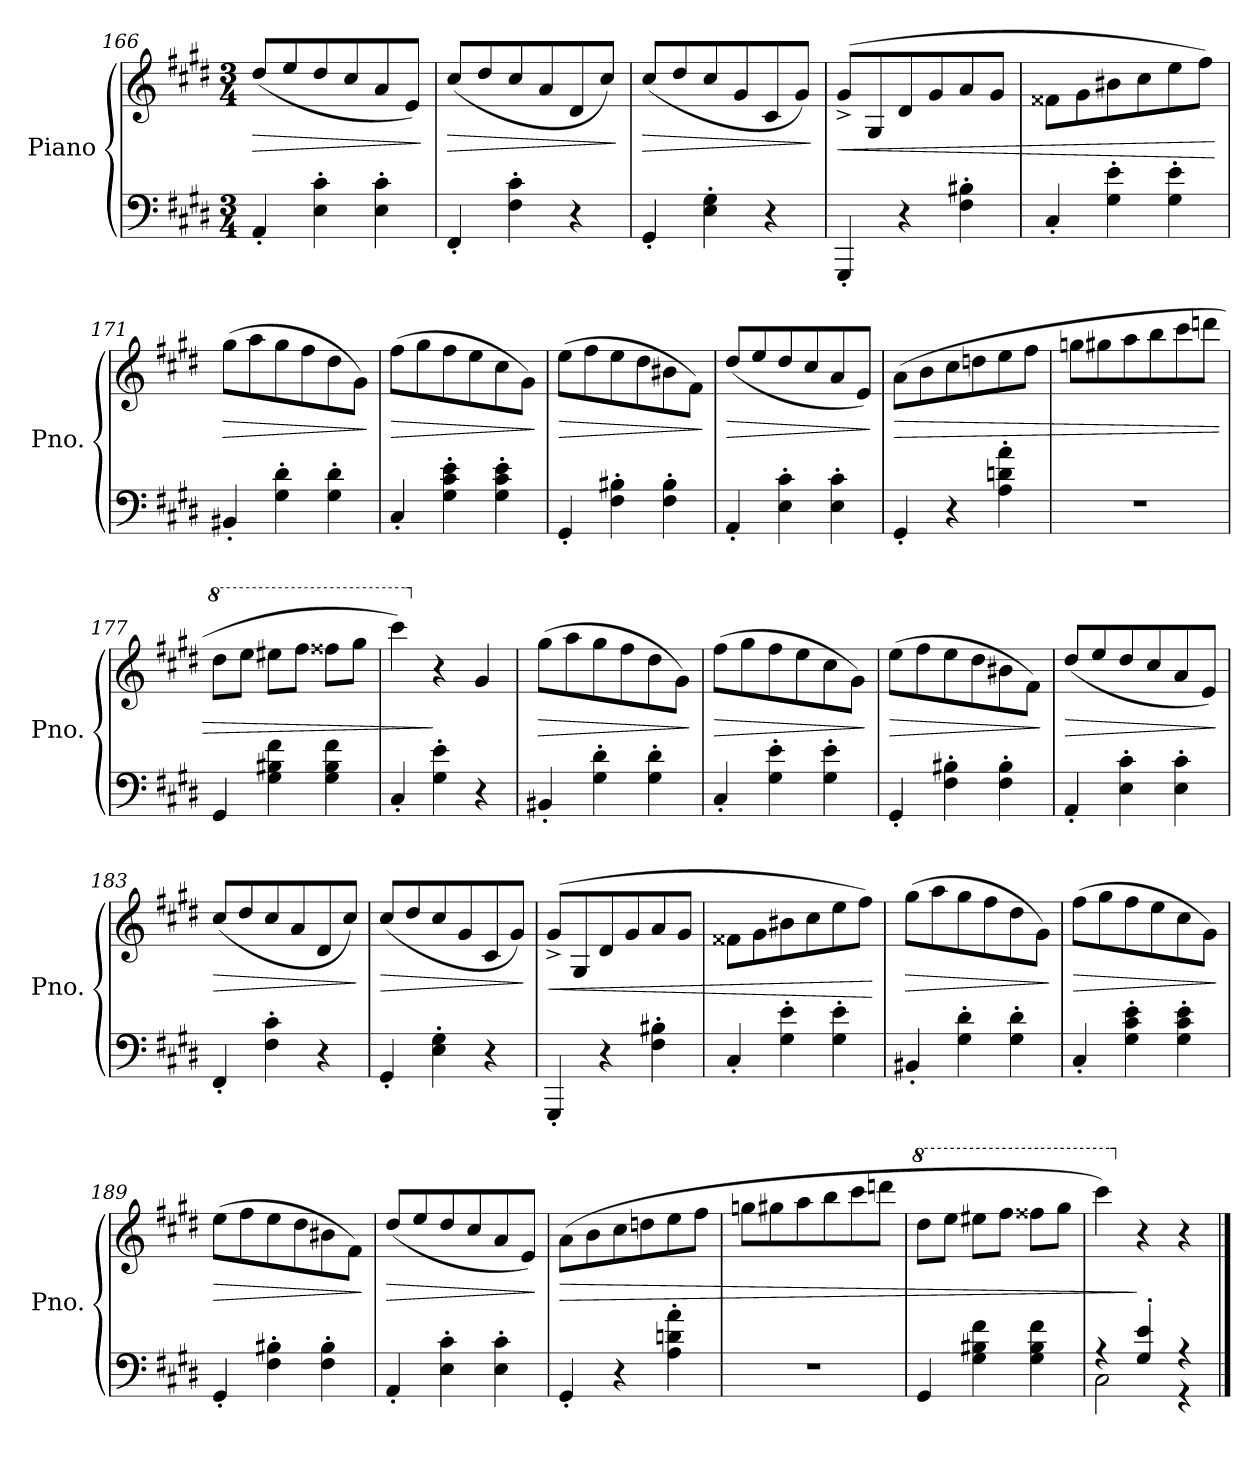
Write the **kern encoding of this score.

**kern	**kern	**dynam
*part1	*part1	*part1
*staff2	*staff1	*staff1/2
*I"Piano	*	*
*I'Pno.	*	*
!!LO:LB:g=z
*clefF4	*clefG2	*
*k[f#c#g#d#]	*k[f#c#g#d#]	*
*M3/4	*M3/4	*
=166	=166	=166
!	!	!LO:HP:b
4AA'/	(<8dd#/L	>
.	8ee/	.
4E\' 4c#\'	8dd#/	.
.	8cc#/	.
4E\' 4c#\'	8a/	.
.	8e/J)	.
.	.	]
=167	=167	=167
!	!	!LO:HP:b
4FF#'/	(<8cc#/L	>
.	8dd#/	.
4F#\' 4c#\'	8cc#/	.
.	8a/	.
4r	8d#/	.
.	8cc#/J)	.
.	.	]
=168	=168	=168
!	!	!LO:HP:b
4GG#'/	(<8cc#/L	>
.	8dd#/	.
4E\' 4G#\'	8cc#/	.
.	8g#/	.
4r	8c#/	.
.	8g#/J)	.
.	.	]
=169	=169	=169
!	!	!LO:HP:b
4GGG#'/	(>8g#^/L	<
.	8G#/	.
4r	8d#/	.
.	8g#/	.
4F#\' 4B#X\'	8a/	.
.	8g#/J	.
=170	=170	=170
4C#'/	8f##X\L	.
.	8g#\	.
4G#\' 4e\'	8b#X\	.
.	8cc#\	.
4G#\' 4e\'	8ee\	.
.	8ff#\J)	.
.	.	[
=171	=171	=171
!	!	!LO:HP:b
4BB#X'/	(>8gg#\L	>
.	8aa\	.
4G#\' 4d#\'	8gg#\	.
.	8ff#\	.
4G#\' 4d#\'	8dd#\	.
.	8g#\J)	.
.	.	]
=172	=172	=172
!	!	!LO:HP:b
4C#'/	(>8ff#\L	>
.	8gg#\	.
4G#\' 4c#\' 4e\'	8ff#\	.
.	8ee\	.
4G#\' 4c#\' 4e\'	8cc#\	.
.	8g#\J)	.
.	.	]
!!LO:LB:g=z
=173	=173	=173
!	!	!LO:HP:b
4GG#'/	(>8ee\L	>
.	8ff#\	.
4F#\' 4B#X\'	8ee\	.
.	8dd#\	.
4F#\' 4B#\'	8b#X\	.
.	8f#\J)	.
.	.	]
=174	=174	=174
!	!	!LO:HP:b
4AA'/	(<8dd#/L	>
.	8ee/	.
4E\' 4c#\'	8dd#/	.
.	8cc#/	.
4E\' 4c#\'	8a/	.
.	8e/J)	.
.	.	]
=175	=175	=175
!	!	!LO:HP:b
4GG#'/	(>8a\L	>
.	8b\	.
4r	8cc#\	.
.	8ddn\	.
4A\' 4dn\' 4a\'	8ee\	.
.	8ff#\J	.
=176	=176	=176
2.r	8ggn\L	.
.	8gg#X\	.
.	8aa\	.
.	8bb\	.
.	8ccc#\	.
.	8dddn\J	.
=177	=177	=177
*	*8va	*
4GG#/	8ddd#\L	.
.	8eee\J	.
4G#\ 4B#X\ 4f#\	8eee#X\L	.
.	8fff#\J	.
4G#\ 4B#\ 4f#\	8fff##X\L	.
.	8ggg#\J	.
=178	=178	=178
4C#'/	4cccc#\)	.
*	*X8va	*
4G#\' 4e\'	4r	]
4r	4g#/	.
!!LO:LB:g=z
=179	=179	=179
!	!	!LO:HP:b
4BB#X'/	(>8gg#\L	>
.	8aa\	.
4G#\' 4d#\'	8gg#\	.
.	8ff#\	.
4G#\' 4d#\'	8dd#\	.
.	8g#\J)	.
.	.	]
=180	=180	=180
!	!	!LO:HP:b
4C#'/	(>8ff#\L	>
.	8gg#\	.
4G#\' 4e\'	8ff#\	.
.	8ee\	.
4G#\' 4e\'	8cc#\	.
.	8g#\J)	.
.	.	]
=181	=181	=181
!	!	!LO:HP:b
4GG#'/	(>8ee\L	>
.	8ff#\	.
4F#\' 4B#X\'	8ee\	.
.	8dd#\	.
4F#\' 4B#\'	8b#X\	.
.	8f#\J)	.
.	.	]
=182	=182	=182
!	!	!LO:HP:b
4AA'/	(<8dd#/L	>
.	8ee/	.
4E\' 4c#\'	8dd#/	.
.	8cc#/	.
4E\' 4c#\'	8a/	.
.	8e/J)	.
.	.	]
=183	=183	=183
!	!	!LO:HP:b
4FF#'/	(<8cc#/L	>
.	8dd#/	.
4F#\' 4c#\'	8cc#/	.
.	8a/	.
4r	8d#/	.
.	8cc#/J)	.
.	.	]
=184	=184	=184
!	!	!LO:HP:b
4GG#'/	(<8cc#/L	>
.	8dd#/	.
4E\' 4G#\'	8cc#/	.
.	8g#/	.
4r	8c#/	.
.	8g#/J)	.
.	.	]
=185	=185	=185
!	!	!LO:HP:b
4GGG#'/	(>8g#^/L	<
.	8G#/	.
4r	8d#/	.
.	8g#/	.
4F#\' 4B#X\'	8a/	.
.	8g#/J	.
!!LO:LB:g=z
=186	=186	=186
4C#'/	8f##X\L	.
.	8g#\	.
4G#\' 4e\'	8b#X\	.
.	8cc#\	.
4G#\' 4e\'	8ee\	.
.	8ff#\J)	.
.	.	[
=187	=187	=187
!	!	!LO:HP:b
4BB#X'/	(>8gg#\L	>
.	8aa\	.
4G#\' 4d#\'	8gg#\	.
.	8ff#\	.
4G#\' 4d#\'	8dd#\	.
.	8g#\J)	.
.	.	]
=188	=188	=188
!	!	!LO:HP:b
4C#'/	(>8ff#\L	>
.	8gg#\	.
4G#\' 4c#\' 4e\'	8ff#\	.
.	8ee\	.
4G#\' 4c#\' 4e\'	8cc#\	.
.	8g#\J)	.
.	.	]
=189	=189	=189
!	!	!LO:HP:b
4GG#'/	(>8ee\L	>
.	8ff#\	.
4F#\' 4B#X\'	8ee\	.
.	8dd#\	.
4F#\' 4B#\'	8b#X\	.
.	8f#\J)	.
.	.	]
=190	=190	=190
!	!	!LO:HP:b
4AA'/	(<8dd#/L	>
.	8ee/	.
4E\' 4c#\'	8dd#/	.
.	8cc#/	.
4E\' 4c#\'	8a/	.
.	8e/J)	.
.	.	]
=191	=191	=191
!	!	!LO:HP:b
4GG#'/	(>8a\L	>
.	8b\	.
4r	8cc#\	.
.	8ddn\	.
4A\' 4dn\' 4a\'	8ee\	.
.	8ff#\J	.
!!LO:PB:g=z
=192	=192	=192
2.r	8ggn\L	.
.	8gg#X\	.
.	8aa\	.
.	8bb\	.
.	8ccc#\	.
.	8dddn\J	.
=193	=193	=193
*	*8va	*
4GG#/	8ddd#\L	.
.	8eee\J	.
4G#\ 4B#X\ 4f#\	8eee#X\L	.
.	8fff#\J	.
4G#\ 4B#\ 4f#\	8fff##X\L	.
.	8ggg#\J	.
=194	=194	=194
*^	*	*
4r	2C#\	4cccc#\)	.
*	*	*X8va	*
4G#/' 4e/'	.	4r	]
4r	4r	4r	.
*v	*v	*	*
==	==	==
*-	*-	*-
